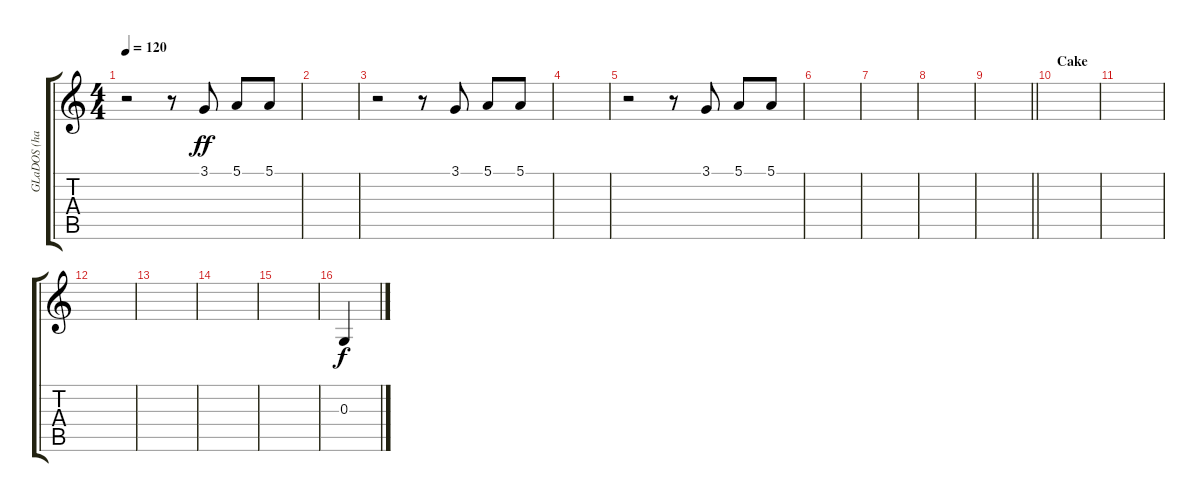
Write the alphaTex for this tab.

\track ("GLaDOS (harmony)" "GLaDOS (ha") {instrument voiceoohs}
\staff {score tabs}
\tuning (E4 B3 G3 D3 A2 E2) {hide}
\ts (4 4)
\tempo 120
\clef g2
\ks c
r.2{dy ff} r.8 3.1.8 5.1.8 5.1.8 |
|
r.2 r.8 3.1.8 5.1.8 5.1.8 |
|
r.2 r.8 3.1.8 5.1.8 5.1.8 |
|
|
|
\barLineRight lightlight
|
\section ("" "Cake")
|
|
|
|
|
|
0.3.4{dy f}
